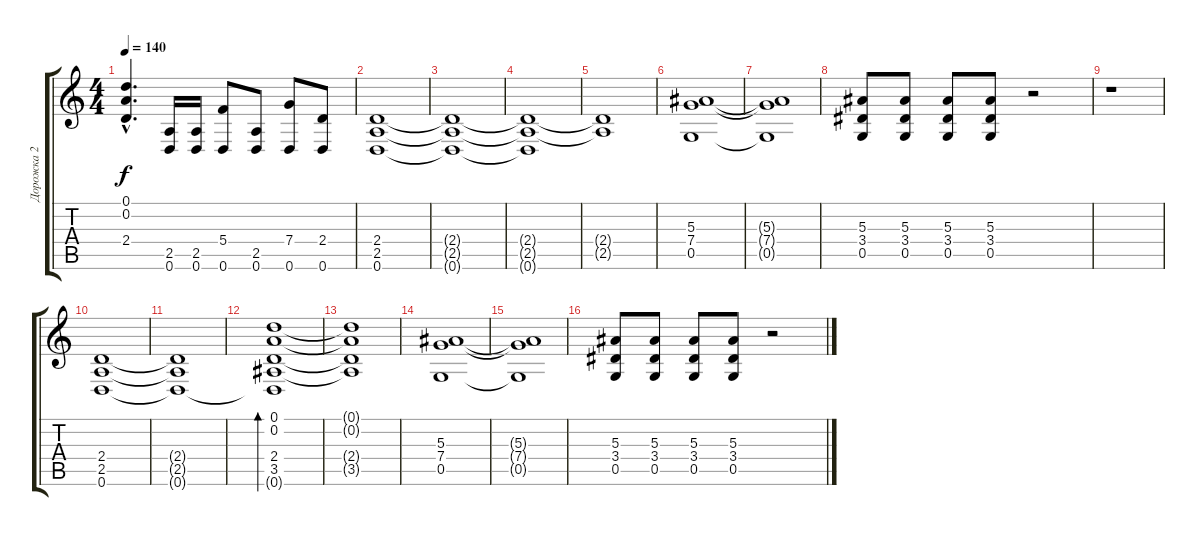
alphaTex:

\track ("Дорожка 2" "Дорожка 2") {instrument distortionguitar}
\staff {score tabs}
\tuning (D4 A3 F3 C3 G2 D2) {hide}
\ts (4 4)
\tempo 140
\clef g2
\ks c
(0.1{hac t} 0.2{hac t} 2.4{hac t}).4{d dy f} (2.5 0.6).16 (2.5 0.6).16 (5.4 0.6).8 (2.5 0.6).8 (7.4 0.6).8 (2.4 0.6).8 |
(2.4 2.5 0.6).1 |
(2.4{t} 2.5{t} 0.6{t}).1 |
(2.4{t} 2.5{t} 0.6{t}).1 |
(2.4{t} 2.5{t}).1 |
(5.3 7.4 0.5).1 |
(5.3{t} 7.4{t} 0.5{t}).1 |
(5.3 3.4 0.5).8 (5.3 3.4 0.5).8 (5.3 3.4 0.5).8 (5.3 3.4 0.5).8 r.2 |
r.1 |
(2.4 2.5 0.6).1 |
(2.4{t} 2.5{t} 0.6{t}).1 |
(0.1 0.2 2.4 3.5 0.6{t}).1{bd 60} |
(0.1{t} 0.2{t} 2.4{t} 3.5{t}).1 |
(5.3 7.4 0.5).1 |
(5.3{t} 7.4{t} 0.5{t}).1 |
(5.3 3.4 0.5).8 (5.3 3.4 0.5).8 (5.3 3.4 0.5).8 (5.3 3.4 0.5).8 r.2
